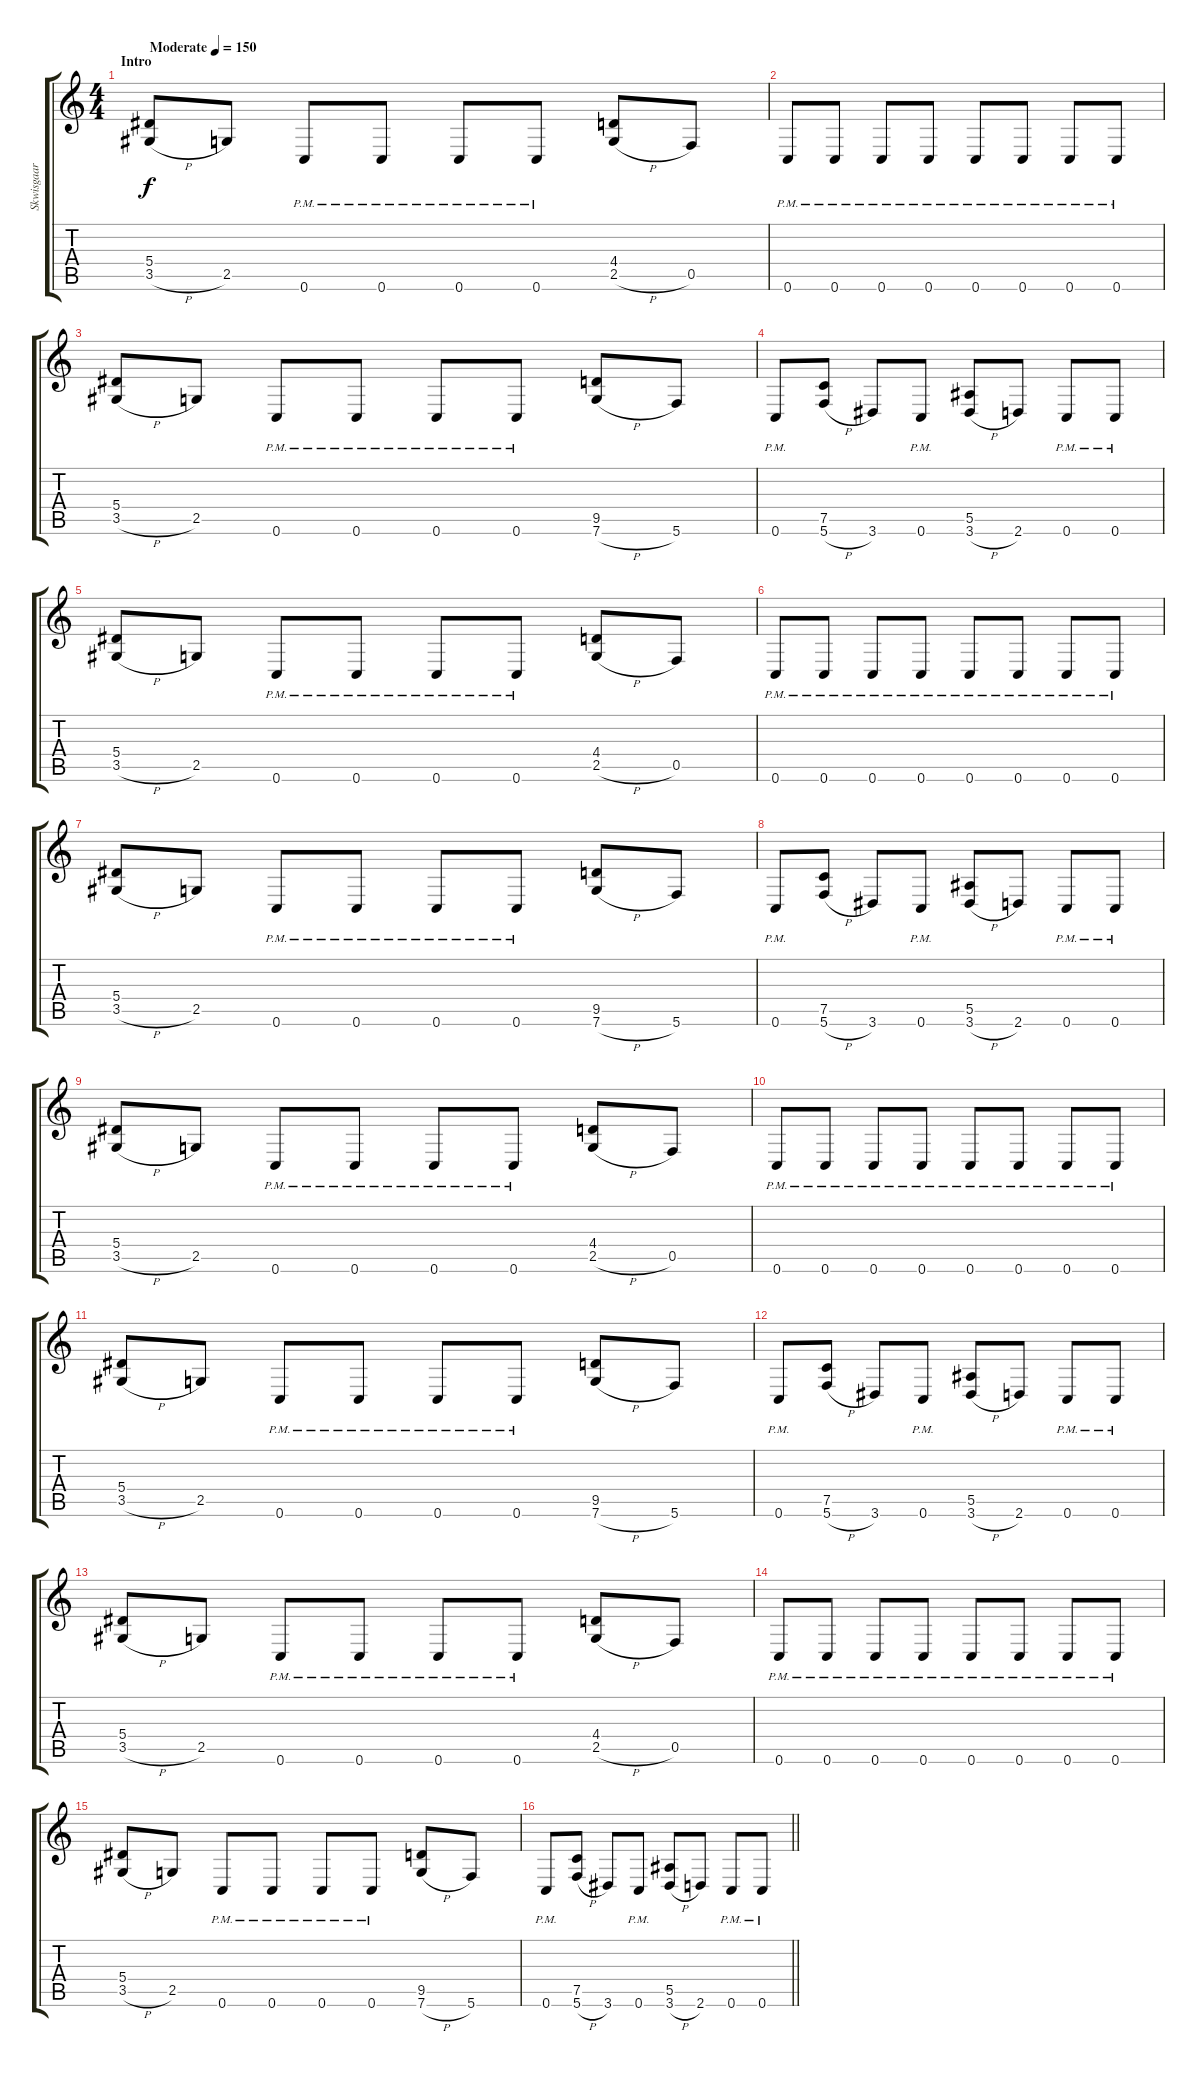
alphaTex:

\track ("Skwisgaar Skwigelf (Lead Guitar 1)" "Skwisgaar ") {instrument distortionguitar}
\staff {score tabs}
\tuning (C4 G3 Eb3 Bb2 F2 C2) {hide}
\ts (4 4)
\section ("" "Intro")
\tempo (150 "Moderate")
\clef g2
\ks c
(5.4 3.5{h}).8{dy f instrument distortionguitar} 2.5.8 0.6{pm}.8 0.6{pm}.8 0.6{pm}.8 0.6{pm}.8 (4.4 2.5{h}).8 0.5.8 |
0.6{pm}.8 0.6{pm}.8 0.6{pm}.8 0.6{pm}.8 0.6{pm}.8 0.6{pm}.8 0.6{pm}.8 0.6{pm}.8 |
(5.4 3.5{h}).8 2.5.8 0.6{pm}.8 0.6{pm}.8 0.6{pm}.8 0.6{pm}.8 (9.5 7.6{h}).8 5.6.8 |
0.6{pm}.8 (7.5 5.6{h}).8 3.6.8 0.6{pm}.8 (5.5 3.6{h}).8 2.6.8 0.6{pm}.8 0.6{pm}.8 |
(5.4 3.5{h}).8 2.5.8 0.6{pm}.8 0.6{pm}.8 0.6{pm}.8 0.6{pm}.8 (4.4 2.5{h}).8 0.5.8 |
0.6{pm}.8 0.6{pm}.8 0.6{pm}.8 0.6{pm}.8 0.6{pm}.8 0.6{pm}.8 0.6{pm}.8 0.6{pm}.8 |
(5.4 3.5{h}).8 2.5.8 0.6{pm}.8 0.6{pm}.8 0.6{pm}.8 0.6{pm}.8 (9.5 7.6{h}).8 5.6.8 |
0.6{pm}.8 (7.5 5.6{h}).8 3.6.8 0.6{pm}.8 (5.5 3.6{h}).8 2.6.8 0.6{pm}.8 0.6{pm}.8 |
(5.4 3.5{h}).8 2.5.8 0.6{pm}.8 0.6{pm}.8 0.6{pm}.8 0.6{pm}.8 (4.4 2.5{h}).8 0.5.8 |
0.6{pm}.8 0.6{pm}.8 0.6{pm}.8 0.6{pm}.8 0.6{pm}.8 0.6{pm}.8 0.6{pm}.8 0.6{pm}.8 |
(5.4 3.5{h}).8 2.5.8 0.6{pm}.8 0.6{pm}.8 0.6{pm}.8 0.6{pm}.8 (9.5 7.6{h}).8 5.6.8 |
0.6{pm}.8 (7.5 5.6{h}).8 3.6.8 0.6{pm}.8 (5.5 3.6{h}).8 2.6.8 0.6{pm}.8 0.6{pm}.8 |
(5.4 3.5{h}).8 2.5.8 0.6{pm}.8 0.6{pm}.8 0.6{pm}.8 0.6{pm}.8 (4.4 2.5{h}).8 0.5.8 |
0.6{pm}.8 0.6{pm}.8 0.6{pm}.8 0.6{pm}.8 0.6{pm}.8 0.6{pm}.8 0.6{pm}.8 0.6{pm}.8 |
(5.4 3.5{h}).8 2.5.8 0.6{pm}.8 0.6{pm}.8 0.6{pm}.8 0.6{pm}.8 (9.5 7.6{h}).8 5.6.8 |
\barLineRight lightlight
0.6{pm}.8 (7.5 5.6{h}).8 3.6.8 0.6{pm}.8 (5.5 3.6{h}).8 2.6.8 0.6{pm}.8 0.6{pm}.8
